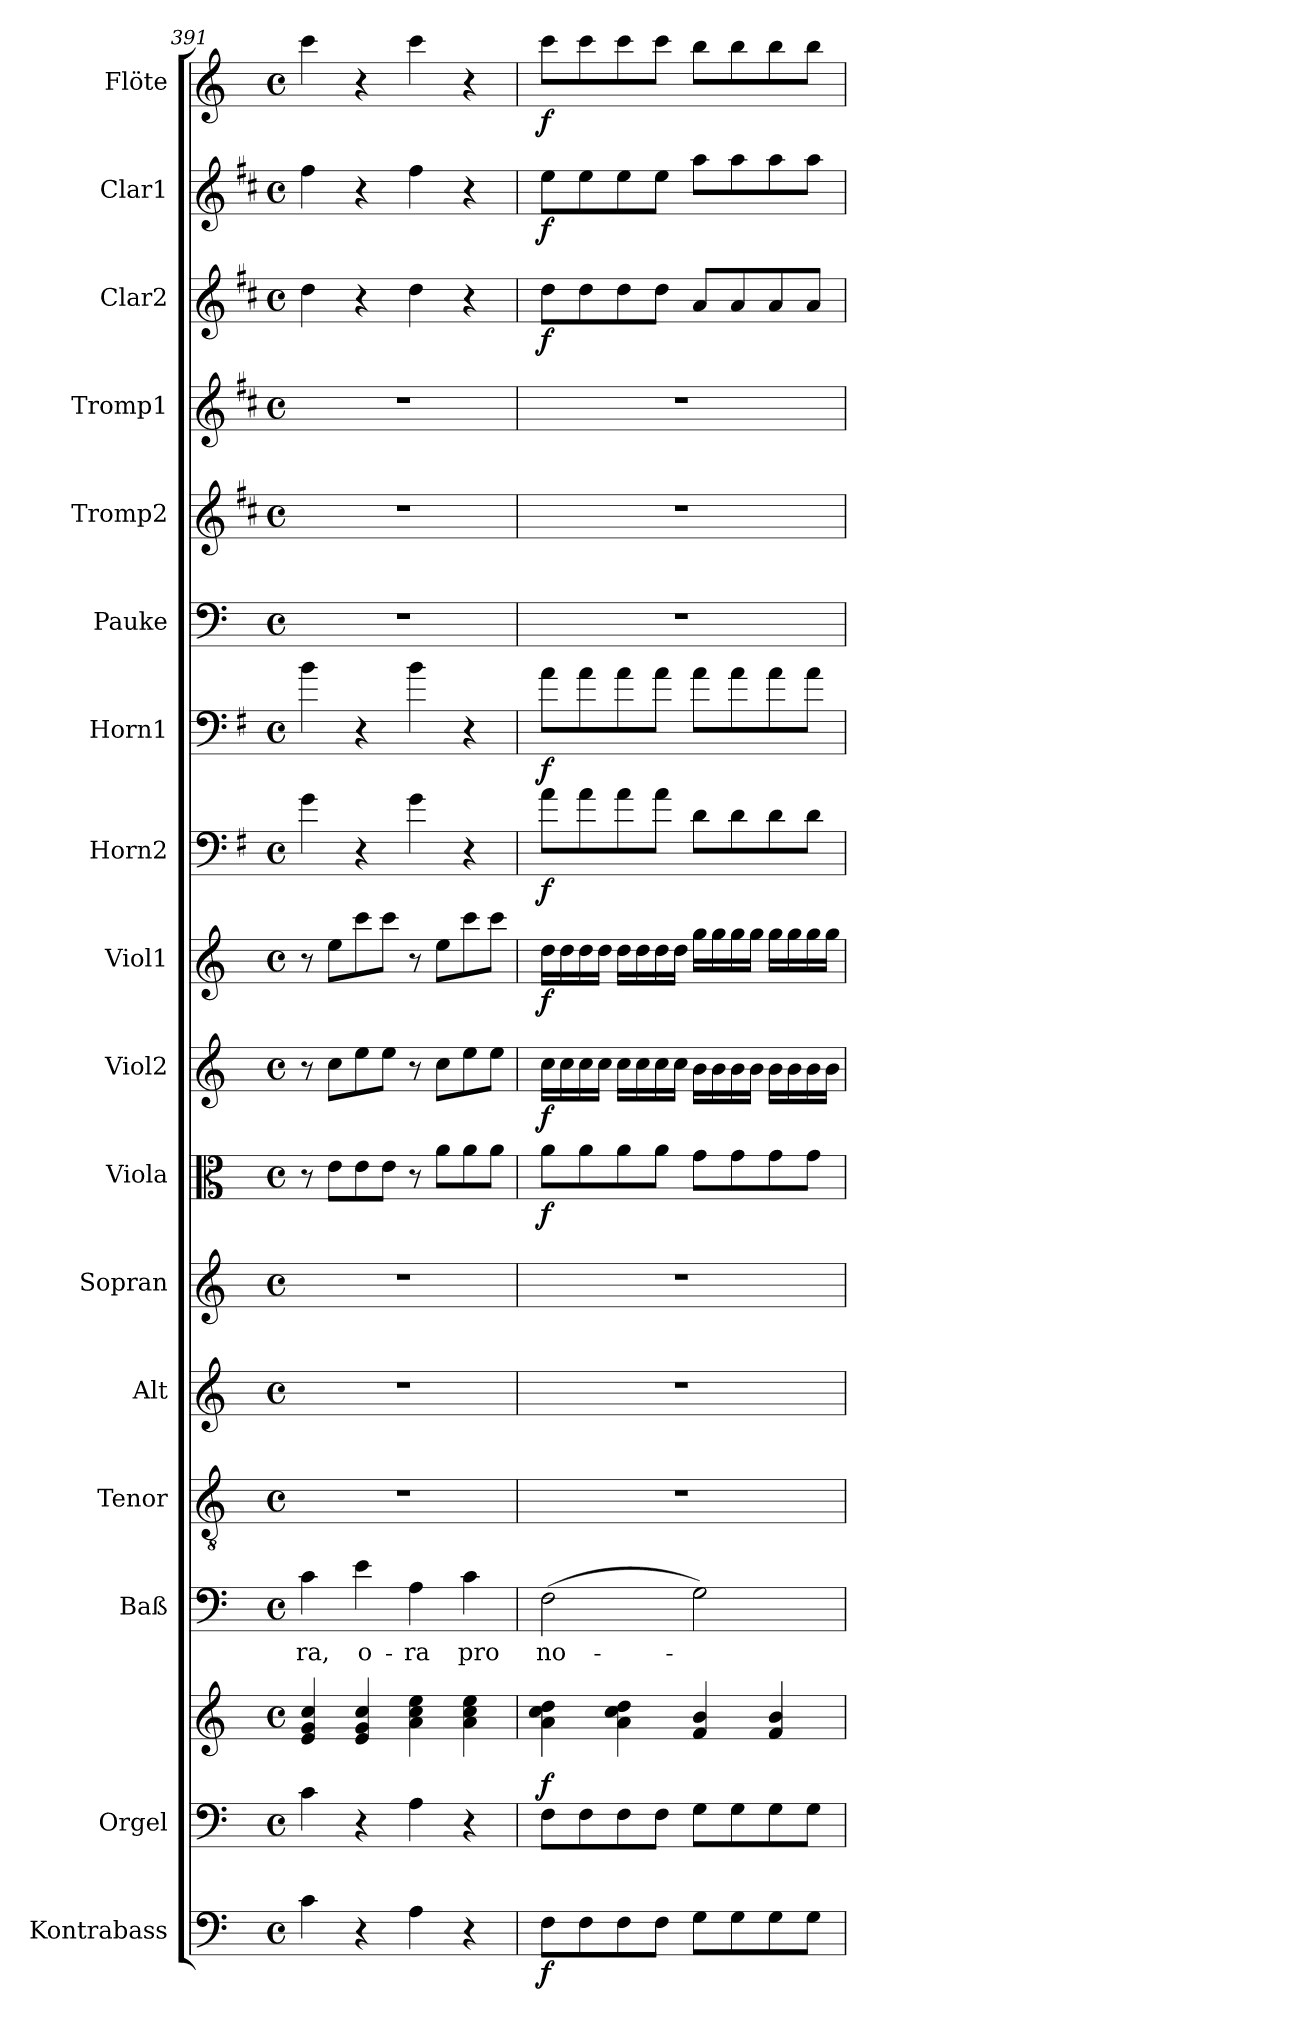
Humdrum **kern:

**kern	**dynam	**kern	**kern	**dynam	**kern	**text	**kern	**kern	**kern	**kern	**dynam	**kern	**dynam	**kern	**dynam	**kern	**dynam	**kern	**dynam	**kern	**kern	**kern	**kern	**dynam	**kern	**dynam	**kern	**dynam
*part17	*part17	*part16	*part16	*part16	*part15	*part15	*part14	*part13	*part12	*part11	*part11	*part10	*part10	*part9	*part9	*part8	*part8	*part7	*part7	*part6	*part5	*part4	*part3	*part3	*part2	*part2	*part1	*part1
*staff18	*staff18	*staff17	*staff16	*staff16/17	*staff15	*staff15	*staff14	*staff13	*staff12	*staff11	*staff11	*staff10	*staff10	*staff9	*staff9	*staff8	*staff8	*staff7	*staff7	*staff6	*staff5	*staff4	*staff3	*staff3	*staff2	*staff2	*staff1	*staff1
*I"Kontrabass	*	*I"Orgel	*	*	*I"Baß	*	*I"Tenor	*I"Alt	*I"Sopran	*I"Viola	*	*I"Viol2	*	*I"Viol1	*	*I"Horn2	*	*I"Horn1	*	*I"Pauke	*I"Tromp2	*I"Tromp1	*I"Clar2	*	*I"Clar1	*	*I"Flöte	*
*I'Kb	*	*	*	*	*I'B	*	*I'T	*I'A	*I'S	*I'Vla	*	*I'Vl2	*	*I'Vl1	*	*I'Hr2	*	*I'Hr1	*	*I'Pk	*I'Tr2	*I'Tr1	*I'Cl2	*	*I'Cl1	*	*I'Fl	*
*clefF4	*	*clefF4	*clefG2	*	*clefF4	*	*clefGv2	*clefG2	*clefG2	*clefC3	*	*clefG2	*	*clefG2	*	*clefF4	*	*clefF4	*	*clefF4	*clefG2	*clefG2	*clefG2	*	*clefG2	*	*clefG2	*
*ITrd7c12	*	*	*	*	*	*	*	*	*	*	*	*	*	*	*	*ITrd4c7	*	*ITrd4c7	*	*	*ITrd1c2	*ITrd1c2	*ITrd1c2	*	*ITrd1c2	*	*	*
*k[]	*	*k[]	*k[]	*	*k[]	*	*k[]	*k[]	*k[]	*k[]	*	*k[]	*	*k[]	*	*k[]	*	*k[]	*	*k[]	*k[]	*k[]	*k[]	*	*k[]	*	*k[]	*
*C:	*	*C:	*C:	*	*C:	*	*C:	*C:	*C:	*C:	*	*C:	*	*C:	*	*C:	*	*C:	*	*C:	*C:	*C:	*C:	*	*C:	*	*C:	*
*M4/4	*	*M4/4	*M4/4	*	*M4/4	*	*M4/4	*M4/4	*M4/4	*M4/4	*	*M4/4	*	*M4/4	*	*M4/4	*	*M4/4	*	*M4/4	*M4/4	*M4/4	*M4/4	*	*M4/4	*	*M4/4	*
*met(c)	*	*met(c)	*met(c)	*	*met(c)	*	*met(c)	*met(c)	*met(c)	*met(c)	*	*met(c)	*	*met(c)	*	*met(c)	*	*met(c)	*	*met(c)	*met(c)	*met(c)	*met(c)	*	*met(c)	*	*met(c)	*
=391	=391	=391	=391	=391	=391	=391	=391	=391	=391	=391	=391	=391	=391	=391	=391	=391	=391	=391	=391	=391	=391	=391	=391	=391	=391	=391	=391	=391
!	!	!	!	!	!	!LO:LY:b	!	!	!	!	!	!	!	!	!	!	!	!	!	!	!	!	!	!	!	!	!	!
4C\	.	4c\	4e/ 4g/ 4cc/	.	4c\	-ra,	1r	1r	1r	8r	.	8r	.	8r	.	4c\	.	4e\	.	1r	1r	1r	4cc\	.	4ee\	.	4ccc\	.
.	.	.	.	.	.	.	.	.	.	8e\L	.	8cc\L	.	8ee\L	.	.	.	.	.	.	.	.	.	.	.	.	.	.
!	!	!	!	!	!	!LO:LY:b	!	!	!	!	!	!	!	!	!	!	!	!	!	!	!	!	!	!	!	!	!	!
4r	.	4r	4e/ 4g/ 4cc/	.	4e\	o-	.	.	.	8e\	.	8ee\	.	8ccc\	.	4r	.	4r	.	.	.	.	4r	.	4r	.	4r	.
.	.	.	.	.	.	.	.	.	.	8e\J	.	8ee\J	.	8ccc\J	.	.	.	.	.	.	.	.	.	.	.	.	.	.
!	!	!	!	!	!	!LO:LY:b	!	!	!	!	!	!	!	!	!	!	!	!	!	!	!	!	!	!	!	!	!	!
4AA\	.	4A\	4a\ 4cc\ 4ee\	.	4A\	-ra	.	.	.	8r	.	8r	.	8r	.	4c\	.	4e\	.	.	.	.	4cc\	.	4ee\	.	4ccc\	.
.	.	.	.	.	.	.	.	.	.	8a\L	.	8cc\L	.	8ee\L	.	.	.	.	.	.	.	.	.	.	.	.	.	.
!	!	!	!	!	!	!LO:LY:b	!	!	!	!	!	!	!	!	!	!	!	!	!	!	!	!	!	!	!	!	!	!
4r	.	4r	4a\ 4cc\ 4ee\	.	4c\	pro	.	.	.	8a\	.	8ee\	.	8ccc\	.	4r	.	4r	.	.	.	.	4r	.	4r	.	4r	.
.	.	.	.	.	.	.	.	.	.	8a\J	.	8ee\J	.	8ccc\J	.	.	.	.	.	.	.	.	.	.	.	.	.	.
!!LO:PB:g=z
=392	=392	=392	=392	=392	=392	=392	=392	=392	=392	=392	=392	=392	=392	=392	=392	=392	=392	=392	=392	=392	=392	=392	=392	=392	=392	=392	=392	=392
!	!LO:DY:b	!	!	!LO:DY:a=2	!	!LO:LY:b	!	!	!	!	!LO:DY:b	!	!LO:DY:b	!	!LO:DY:b	!	!LO:DY:b	!	!LO:DY:b	!	!	!	!	!LO:DY:b	!	!LO:DY:b	!	!LO:DY:b
8FF\L	f	8F\L	4a\ 4cc\ 4dd\	f	(>2F\	no-	1r	1r	1r	8a\L	f	16cc\LL	f	16dd\LL	f	8d\L	f	8d\L	f	1r	1r	1r	8cc\L	f	8dd\L	f	8ccc\L	f
.	.	.	.	.	.	.	.	.	.	.	.	16cc\	.	16dd\	.	.	.	.	.	.	.	.	.	.	.	.	.	.
8FF\	.	8F\	.	.	.	.	.	.	.	8a\	.	16cc\	.	16dd\	.	8d\	.	8d\	.	.	.	.	8cc\	.	8dd\	.	8ccc\	.
.	.	.	.	.	.	.	.	.	.	.	.	16cc\JJ	.	16dd\JJ	.	.	.	.	.	.	.	.	.	.	.	.	.	.
8FF\	.	8F\	4a\ 4cc\ 4dd\	.	.	.	.	.	.	8a\	.	16cc\LL	.	16dd\LL	.	8d\	.	8d\	.	.	.	.	8cc\	.	8dd\	.	8ccc\	.
.	.	.	.	.	.	.	.	.	.	.	.	16cc\	.	16dd\	.	.	.	.	.	.	.	.	.	.	.	.	.	.
8FF\J	.	8F\J	.	.	.	.	.	.	.	8a\J	.	16cc\	.	16dd\	.	8d\J	.	8d\J	.	.	.	.	8cc\J	.	8dd\J	.	8ccc\J	.
.	.	.	.	.	.	.	.	.	.	.	.	16cc\JJ	.	16dd\JJ	.	.	.	.	.	.	.	.	.	.	.	.	.	.
8GG\L	.	8G\L	4f/ 4b/	.	2G\)	.	.	.	.	8g\L	.	16b\LL	.	16gg\LL	.	8G\L	.	8d\L	.	.	.	.	8g/L	.	8gg\L	.	8bb\L	.
.	.	.	.	.	.	.	.	.	.	.	.	16b\	.	16gg\	.	.	.	.	.	.	.	.	.	.	.	.	.	.
8GG\	.	8G\	.	.	.	.	.	.	.	8g\	.	16b\	.	16gg\	.	8G\	.	8d\	.	.	.	.	8g/	.	8gg\	.	8bb\	.
.	.	.	.	.	.	.	.	.	.	.	.	16b\JJ	.	16gg\JJ	.	.	.	.	.	.	.	.	.	.	.	.	.	.
8GG\	.	8G\	4f/ 4b/	.	.	.	.	.	.	8g\	.	16b\LL	.	16gg\LL	.	8G\	.	8d\	.	.	.	.	8g/	.	8gg\	.	8bb\	.
.	.	.	.	.	.	.	.	.	.	.	.	16b\	.	16gg\	.	.	.	.	.	.	.	.	.	.	.	.	.	.
8GG\J	.	8G\J	.	.	.	.	.	.	.	8g\J	.	16b\	.	16gg\	.	8G\J	.	8d\J	.	.	.	.	8g/J	.	8gg\J	.	8bb\J	.
.	.	.	.	.	.	.	.	.	.	.	.	16b\JJ	.	16gg\JJ	.	.	.	.	.	.	.	.	.	.	.	.	.	.
=	=	=	=	=	=	=	=	=	=	=	=	=	=	=	=	=	=	=	=	=	=	=	=	=	=	=	=	=
*-	*-	*-	*-	*-	*-	*-	*-	*-	*-	*-	*-	*-	*-	*-	*-	*-	*-	*-	*-	*-	*-	*-	*-	*-	*-	*-	*-	*-
